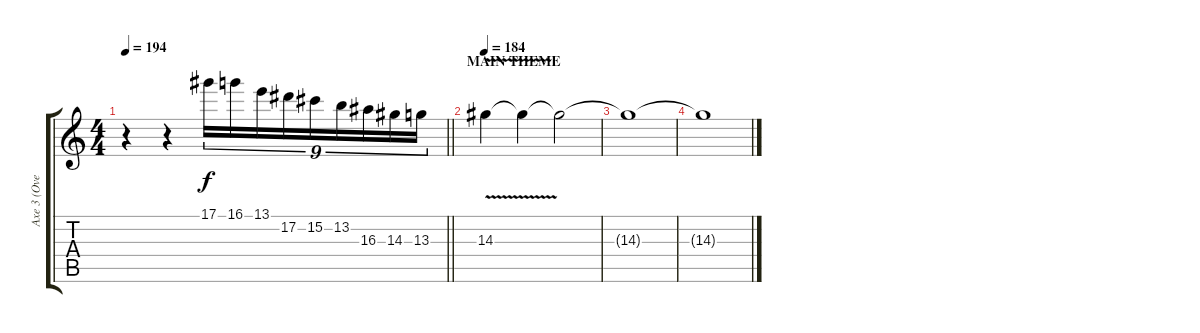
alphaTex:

\track ("Axe 3 (Overdubs+Solo)" "Axe 3 (Ove") {instrument overdrivenguitar}
\staff {score tabs}
\tuning (Eb4 Bb3 Gb3 Db3 Ab2 Eb2) {hide}
\ts (4 4)
\tempo 194
\clef g2
\barLineRight lightlight
\ks c
r.4{dy f balance 3} r.4 17.1.16{tu (9 8)} 16.1.16{tu (9 8)} 13.1.16{tu (9 8)} 17.2.16{tu (9 8)} 15.2.16{tu (9 8)} 13.2.16{tu (9 8)} 16.3.16{tu (9 8)} 14.3.16{tu (9 8)} 13.3.16{tu (9 8)} |
\section ("" "MAIN THEME")
\tempo 184
14.3{v}.4{balance 8} 14.3{t}.4{volume 0} 14.3{t}.2 |
14.3{t}.1 |
14.3{t}.1
